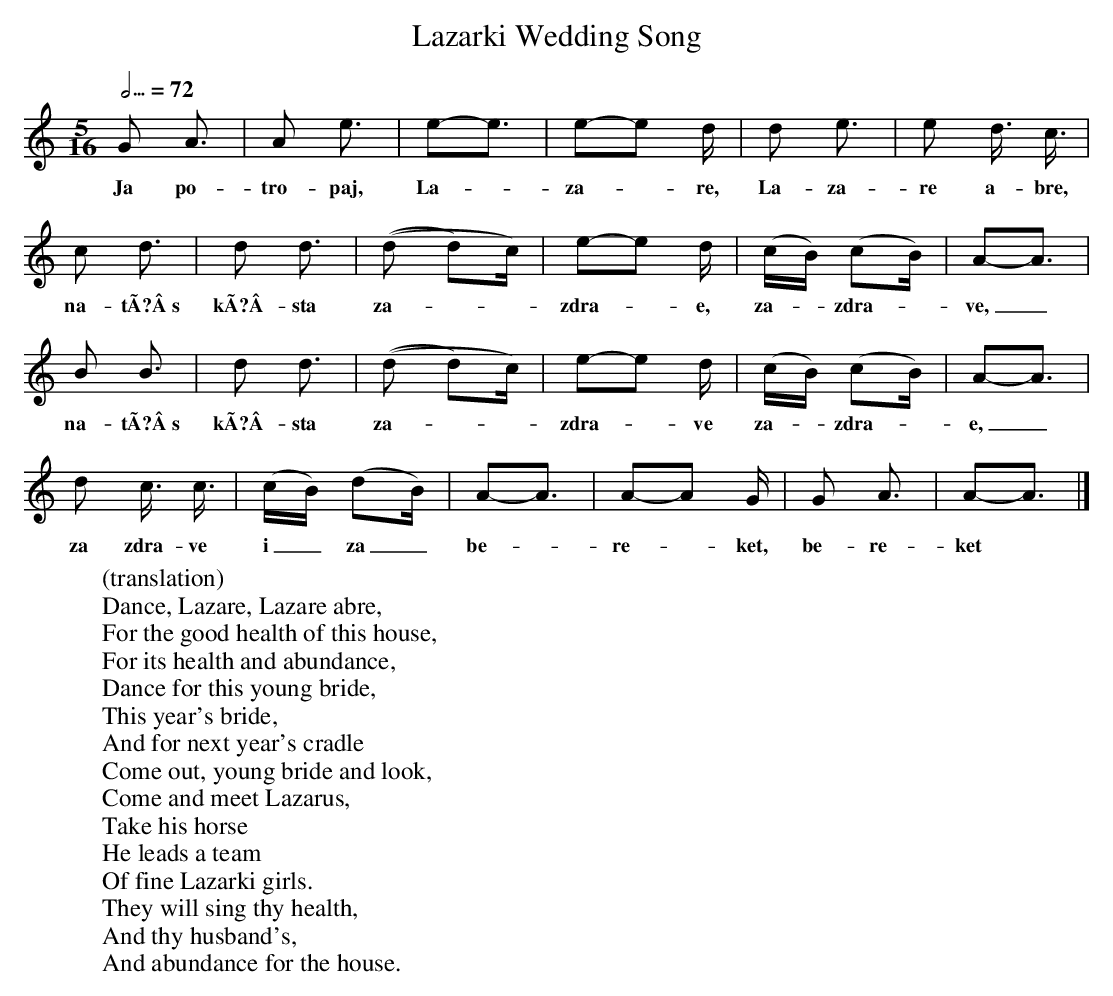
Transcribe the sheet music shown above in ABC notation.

X:1
T:Lazarki Wedding Song
Q:5/16=72
M:5/16     %Meter
L:1/16     %
K:C
G2 A3 |A2 e3 |e2-e3 |e2-e2 d | d2 e3 |e2 d3/2 c3/2 |
w:Ja po-tro-paj, La-*za-*re, La-za-re a-bre,
c2 d3 |d2 d3 | ((d2 d2)c) |e2-e2 d |(cB) (c2B) |A2-A3 |
w:na-tÃ?Â s kÃ?Â -sta za-**zdra-*e, za-*zdra-*ve,_
B2 B3 |d2 d3 |((d2 d2)c) |e2-e2 d | (cB) (c2B) |A2-A3 |
w:na-tÃ?Â s kÃ?Â -sta za-**zdra-*ve za-*zdra-*e,_
d2 c3/2 c3/2 |(cB) (d2B) | A2-A3 |A2-A2 G |G2 A3 |A2-A3 |]
w:za zdra-ve i_ za_ be-*re-*ket, be-re-ket *
W:(translation)
W:Dance, Lazare, Lazare abre,
W:For the good health of this house,
W:For its health and abundance,
W:Dance for this young bride,
W:This year's bride,
W:And for next year's cradle
W:Come out, young bride and look,
W:Come and meet Lazarus,
W:Take his horse
W:He leads a team
W:Of fine Lazarki girls.
W:They will sing thy health,
W:And thy husband's,
W:And abundance for the house.
W:
